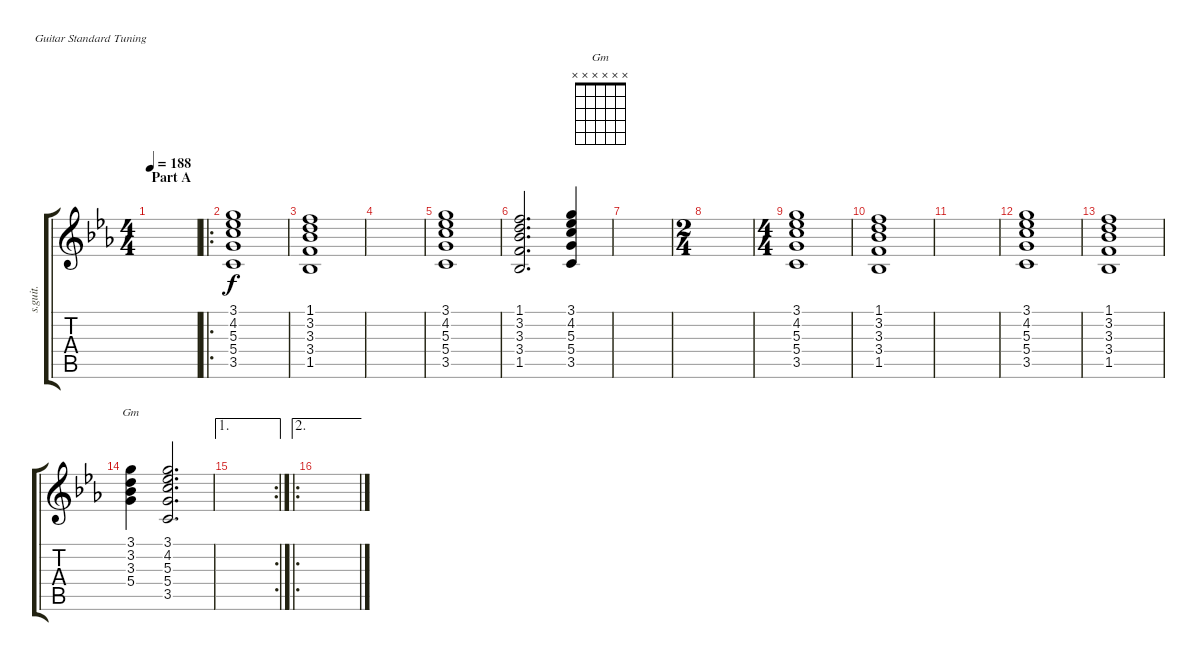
\bracketExtendMode groupsimilarinstruments
\multiBarRest
\track ("Steel Guitar" "s.guit.") {instrument acousticguitarsteel}
\staff {score tabs}
\tuning (E4 B3 G3 D3 A2 E2)
\chord ("Gm" x x x x x x)
\ts (4 4)
\section ("" "Part A")
\tempo 188
\clef g2
\ks cminor
|
\ro
(3.5{acc forcenatural} 5.3{acc forcenatural} 4.2{acc b} 3.1{acc forcenatural} 5.4{acc forcenatural}).1{beam Up} |
(1.5{acc b} 3.4{acc forcenatural} 3.3{acc b} 3.2{acc forcenatural} 1.1{acc forcenatural}).1{beam Up} |
|
(3.5{acc forcenatural} 5.3{acc forcenatural} 4.2{acc b} 3.1{acc forcenatural} 5.4{acc forcenatural}).1{beam Up} |
\beaming (8 2 2 2 2)
(1.5{acc b} 3.4{acc forcenatural} 3.3{acc b} 3.2{acc forcenatural} 1.1{acc forcenatural}).2{d beam Up} (3.5{acc forcenatural} 5.3{acc forcenatural} 4.2{acc b} 3.1{acc forcenatural} 5.4{acc forcenatural}).4{beam Up} |
|
\ts (2 4)
\beaming (8 2 2)
|
\ts (4 4)
(3.5{acc forcenatural} 5.3{acc forcenatural} 4.2{acc b} 3.1{acc forcenatural} 5.4{acc forcenatural}).1{beam Up} |
(1.5{acc b} 3.4{acc forcenatural} 3.3{acc b} 3.2{acc forcenatural} 1.1{acc forcenatural}).1{beam Up} |
|
(3.5{acc forcenatural} 5.3{acc forcenatural} 4.2{acc b} 3.1{acc forcenatural} 5.4{acc forcenatural}).1{beam Up} |
(1.5{acc b} 3.4{acc forcenatural} 3.3{acc b} 3.2{acc forcenatural} 1.1{acc forcenatural}).1{beam Up} |
(5.4{acc forcenatural} 3.3{acc b} 3.2{acc forcenatural} 3.1{acc forcenatural}).4{ch "Gm" beam Down} (3.5{acc forcenatural} 5.3{acc forcenatural} 4.2{acc b} 3.1{acc forcenatural} 5.4{acc forcenatural}).2{d beam Up} |
\ae 1
\rc 2
\beaming (8 2 2 2 2)
|
\ae 2
\ro
